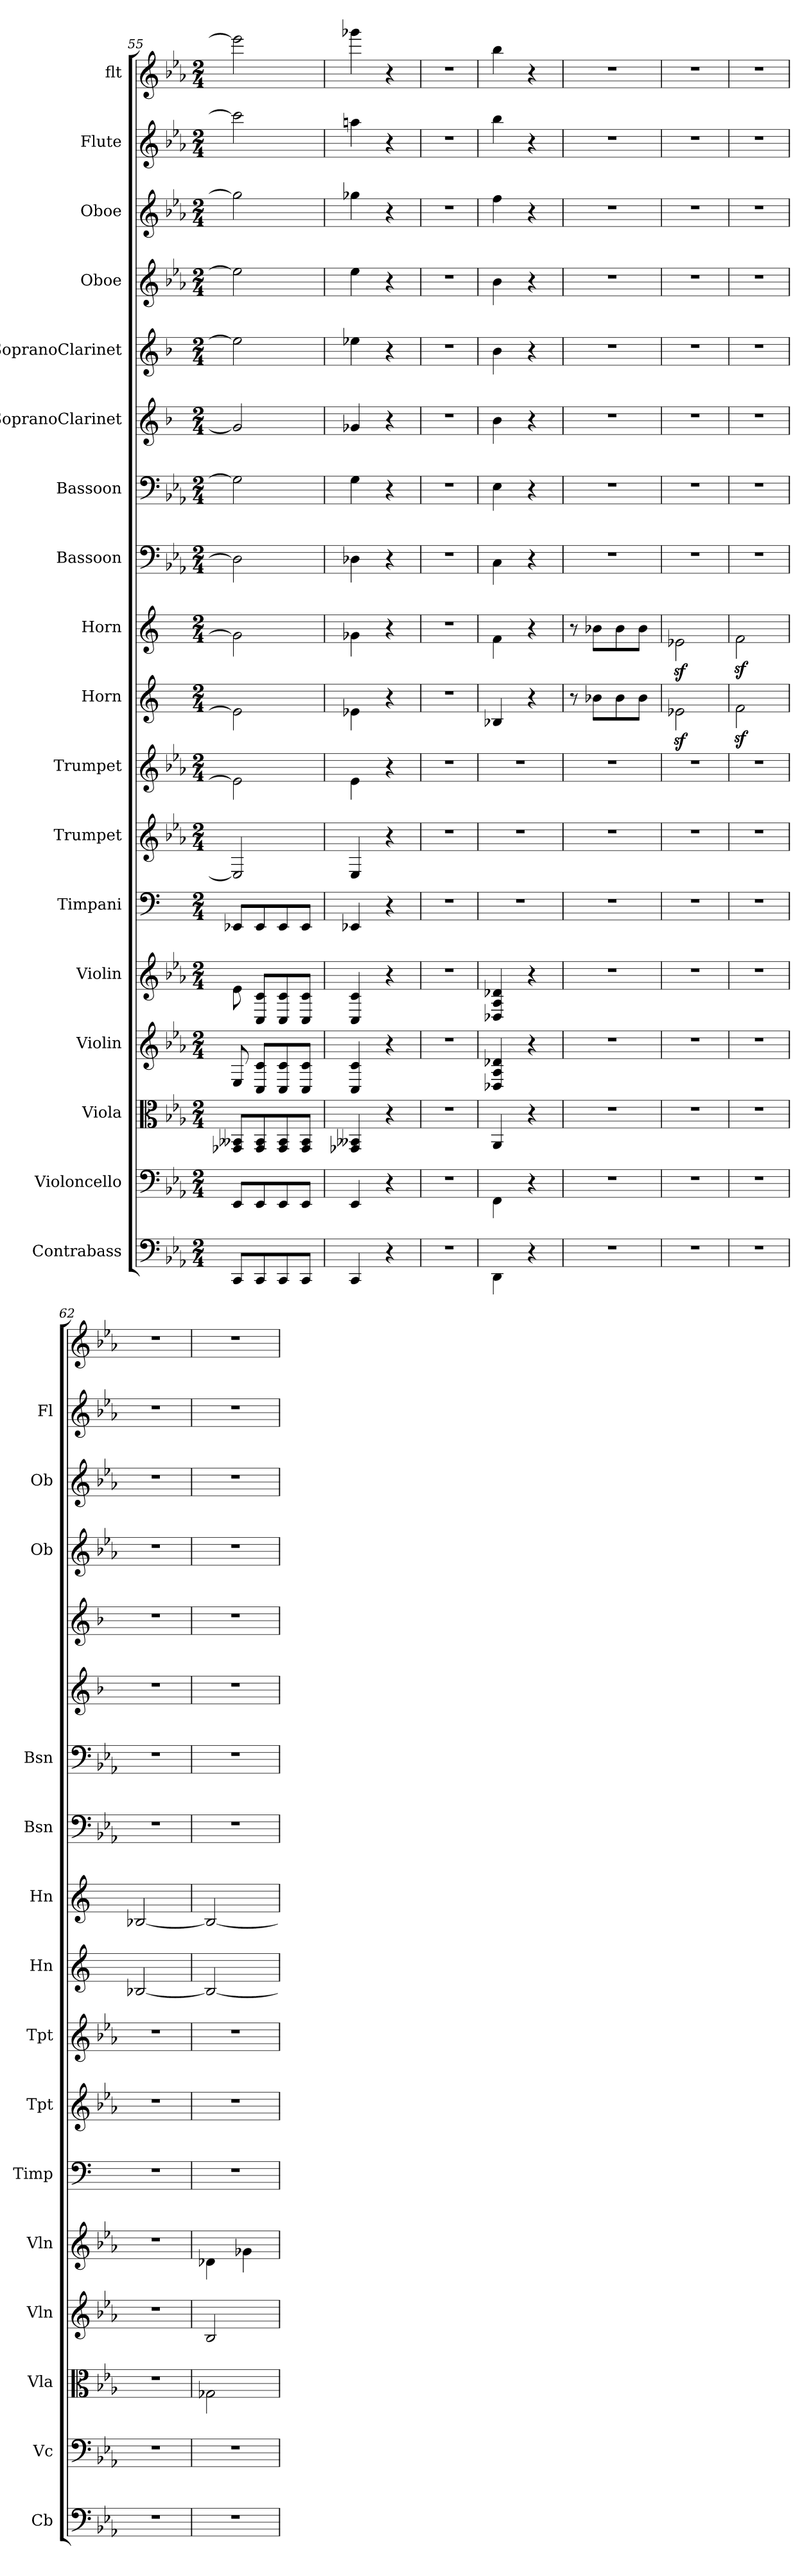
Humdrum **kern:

**kern	**kern	**kern	**kern	**kern	**kern	**kern	**kern	**kern	**kern	**kern	**kern	**kern	**kern	**kern	**kern	**kern	**kern
*part18	*part17	*part16	*part15	*part14	*part13	*part12	*part11	*part10	*part9	*part8	*part7	*part6	*part5	*part4	*part3	*part2	*part1
*staff18	*staff17	*staff16	*staff15	*staff14	*staff13	*staff12	*staff11	*staff10	*staff9	*staff8	*staff7	*staff6	*staff5	*staff4	*staff3	*staff2	*staff1
*I"Contrabass	*I"Violoncello	*I"Viola	*I"Violin	*I"Violin	*I"Timpani	*I"Trumpet	*I"Trumpet	*I"Horn	*I"Horn	*I"Bassoon	*I"Bassoon	*I"SopranoClarinet	*I"SopranoClarinet	*I"Oboe	*I"Oboe	*I"Flute	*I"flt
*I'Cb	*I'Vc	*I'Vla	*I'Vln	*I'Vln	*I'Timp	*I'Tpt	*I'Tpt	*I'Hn	*I'Hn	*I'Bsn	*I'Bsn	*	*	*I'Ob	*I'Ob	*I'Fl	*
*clefF4	*clefF4	*clefC3	*clefG2	*clefG2	*clefF4	*clefG2	*clefG2	*clefG2	*clefG2	*clefF4	*clefF4	*clefG2	*clefG2	*clefG2	*clefG2	*clefG2	*clefG2
*k[b-e-a-]	*k[b-e-a-]	*k[b-e-a-]	*k[b-e-a-]	*k[b-e-a-]	*k[]	*k[b-e-a-]	*k[b-e-a-]	*k[]	*k[]	*k[b-e-a-]	*k[b-e-a-]	*k[b-]	*k[b-]	*k[b-e-a-]	*k[b-e-a-]	*k[b-e-a-]	*k[b-e-a-]
*c:	*c:	*c:	*c:	*c:	*	*c:	*c:	*	*	*c:	*c:	*	*	*c:	*c:	*c:	*c:
*M2/4	*M2/4	*M2/4	*M2/4	*M2/4	*M2/4	*M2/4	*M2/4	*M2/4	*M2/4	*M2/4	*M2/4	*M2/4	*M2/4	*M2/4	*M2/4	*M2/4	*M2/4
=55	=55	=55	=55	=55	=55	=55	=55	=55	=55	=55	=55	=55	=55	=55	=55	=55	=55
8CC/L	8EE-/L	8GG-X/ 8BB--X/L	8E-/	8e-\	8EE-X/L	2E-/]	2e-\]	2e-\]	2g-\]	2D-\]	2G\]	2g-/]	2ee-\]	2ee-\]	2gg-\]	2ccc\]	2eee-\]
8CC/	8EE-/	8GG-/ 8BB--/	8C/ 8c/L	8C/ 8c/L	8EE-/	.	.	.	.	.	.	.	.	.	.	.	.
8CC/	8EE-/	8GG-/ 8BB--/	8C/ 8c/	8C/ 8c/	8EE-/	.	.	.	.	.	.	.	.	.	.	.	.
8CC/J	8EE-/J	8GG-/ 8BB--/J	8C/ 8c/J	8C/ 8c/J	8EE-/J	.	.	.	.	.	.	.	.	.	.	.	.
=56	=56	=56	=56	=56	=56	=56	=56	=56	=56	=56	=56	=56	=56	=56	=56	=56	=56
4CC/	4EE-/	4GG-X/ 4BB--X/	4C/ 4c/	4C/ 4c/	4EE-X/	4E-/	4e-\	4e-X\	4g-X\	4D-X\	4G\	4g-X/	4ee-X\	4ee-\	4gg-X\	4aan\	4ggg-X\
4r	4r	4r	4r	4r	4r	4r	4r	4r	4r	4r	4r	4r	4r	4r	4r	4r	4r
=57	=57	=57	=57	=57	=57	=57	=57	=57	=57	=57	=57	=57	=57	=57	=57	=57	=57
2r	2r	2r	2r	2r	2r	2r	2r	2r	2r	2r	2r	2r	2r	2r	2r	2r	2r
=58	=58	=58	=58	=58	=58	=58	=58	=58	=58	=58	=58	=58	=58	=58	=58	=58	=58
4DD\	4FF\	4AA-/	4D-X/ 4A-/ 4d-X/	4D-X/ 4A-/ 4d-X/	2r	2r	2r	4B-X/	4f\	4C\	4E-\	4b-\	4b-\	4b-\	4ff\	4bb-\	4bb-\
4r	4r	4r	4r	4r	.	.	.	4r	4r	4r	4r	4r	4r	4r	4r	4r	4r
=59	=59	=59	=59	=59	=59	=59	=59	=59	=59	=59	=59	=59	=59	=59	=59	=59	=59
2r	2r	2r	2r	2r	2r	2r	2r	8r	8r	2r	2r	2r	2r	2r	2r	2r	2r
.	.	.	.	.	.	.	.	8b-X\L	8b-X\L	.	.	.	.	.	.	.	.
.	.	.	.	.	.	.	.	8b-\	8b-\	.	.	.	.	.	.	.	.
.	.	.	.	.	.	.	.	8b-\J	8b-\J	.	.	.	.	.	.	.	.
=60	=60	=60	=60	=60	=60	=60	=60	=60	=60	=60	=60	=60	=60	=60	=60	=60	=60
2r	2r	2r	2r	2r	2r	2r	2r	2e-Xz\	2e-Xz\	2r	2r	2r	2r	2r	2r	2r	2r
=61	=61	=61	=61	=61	=61	=61	=61	=61	=61	=61	=61	=61	=61	=61	=61	=61	=61
2r	2r	2r	2r	2r	2r	2r	2r	2fz\	2fz\	2r	2r	2r	2r	2r	2r	2r	2r
=62	=62	=62	=62	=62	=62	=62	=62	=62	=62	=62	=62	=62	=62	=62	=62	=62	=62
2r	2r	2r	2r	2r	2r	2r	2r	[2B-X/	[2B-X/	2r	2r	2r	2r	2r	2r	2r	2r
=63	=63	=63	=63	=63	=63	=63	=63	=63	=63	=63	=63	=63	=63	=63	=63	=63	=63
2r	2r	2G-X\	2B-/	4d-X\	2r	2r	2r	2B-/_	2B-/_	2r	2r	2r	2r	2r	2r	2r	2r
.	.	.	.	4g-X\	.	.	.	.	.	.	.	.	.	.	.	.	.
=	=	=	=	=	=	=	=	=	=	=	=	=	=	=	=	=	=
*-	*-	*-	*-	*-	*-	*-	*-	*-	*-	*-	*-	*-	*-	*-	*-	*-	*-
